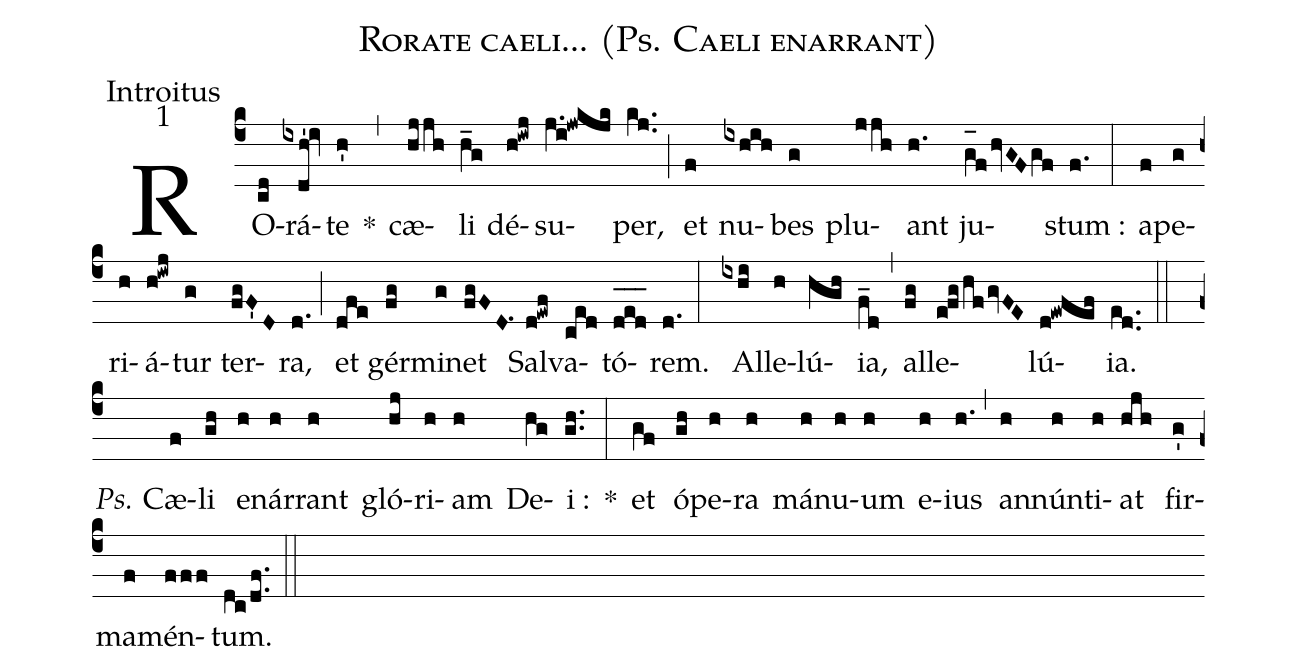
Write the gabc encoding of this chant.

name:Rorate caeli... (Ps. Caeli enarrant);
office-part:Introitus;
mode:1;
%%
(c4) RO(cd)rá(ixdh'!iv)te(h') *(,) cæ(hjjh)li(h_g) dé(h!iwj)su(j.i!jwkjk)per,(kj..) (;) et(f) nu(ixhih)bes(g) plu(jjh)ant(h.) ju(g_[oh:h]f/hvGF/gf)stum :(f.) (:) a(f)pe(g)ri(h)á(h!iwj)tur(g) ter(fgF'D)ra,(d.) (;) et(dfe) gér(fg)mi(g)net(fgFD.1) Sal(d!ewf)va(ced)tó(d_[oh:h]e_[oh:h]d_[oh:h])rem.(d.:) Al(ixhi)le(h)lú(hgh){ia},(f_d) (,) al(fg)le(efg/hf/gvFE)lú(d!ewfef)ia.(ed..::Z) <i>Ps.</i>  Cæ(f)li(gh) e(h)nár(h)rant(h) gló(hj)ri(h)am(h) De(hg)i :(gh..) *(:) et(gf) ó(gh)pe(h)ra(h) má(h)nu(h)um(h) e(h)ius(h.) (,) an(h)nún(h)ti(h)at(hjh) fir(g')ma(f)mén(fff)tum.(dc/df..) (::)
